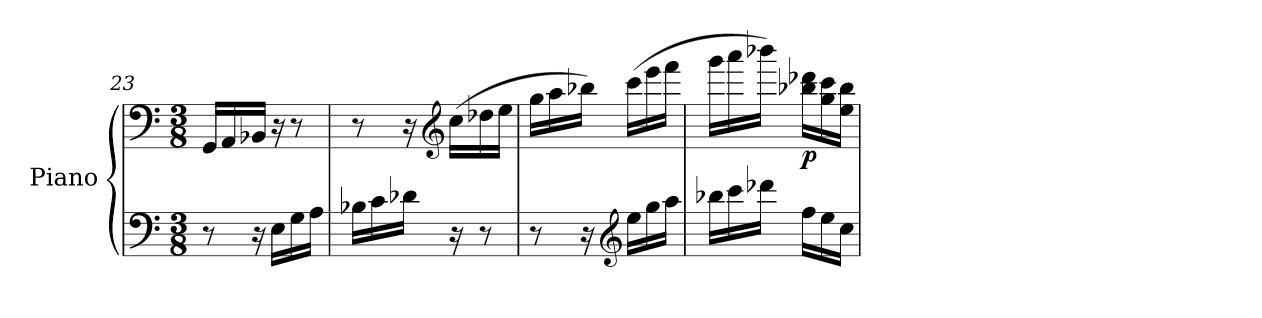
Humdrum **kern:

**kern	**kern	**dynam
*part1	*part1	*part1
*staff2	*staff1	*staff1/2
*I"Piano	*	*
*I'Pno.	*	*
!!LO:LB:g=z
*clefF4	*clefF4	*
*k[]	*k[]	*
*M3/8	*M3/8	*
=23	=23	=23
8r	16GG/LL	.
.	16AA/	.
16r	16BB-X/JJ	.
16E\LL	16r	.
16G\	8r	.
16A\JJ	.	.
=24	=24	=24
16B-X\LL	8r	.
16c\	.	.
16d-X\JJ	16r	.
*	*clefG2	*
16r	(>16cc\LL	.
8r	16dd-X\	.
.	16ee\JJ	.
=25	=25	=25
8r	16gg\LL	.
.	16aa\	.
16r	16bb-X\JJ)	.
*clefG2	*	*
16ee\LL	(>16ccc\LL	.
16gg\	16eee\	.
16aa\JJ	16fff\JJ	.
=26	=26	=26
16bb-X\LL	16ggg\LL	.
16ccc\	16aaa\	.
16ddd-X\JJ	16bbb-X\JJ)	.
!	!	!LO:DY:b
16ff\LL	16bb-X\ 16ddd-X\LL	p
16ee\	16gg\ 16ccc\	.
16cc\JJ	16ee\ 16bb-\JJ	.
=	=	=
*-	*-	*-
